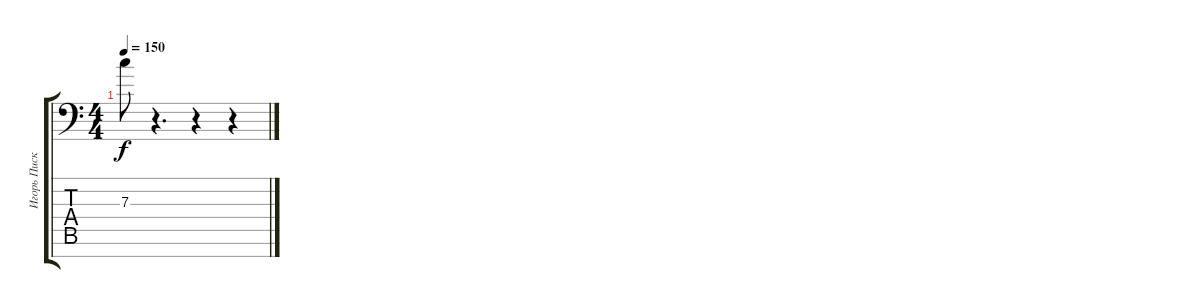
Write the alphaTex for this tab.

\track ("Игорь Пискарёв" "Игорь Писк") {instrument overdrivenguitar}
\staff {score tabs}
\tuning (D4 A3 F3 C3 G2 D2 A1) {hide}
\ts (4 4)
\tempo 150
\clef f4
\ks c
7.3{t}.8{dy f} r.4{d} r.4 r.4
